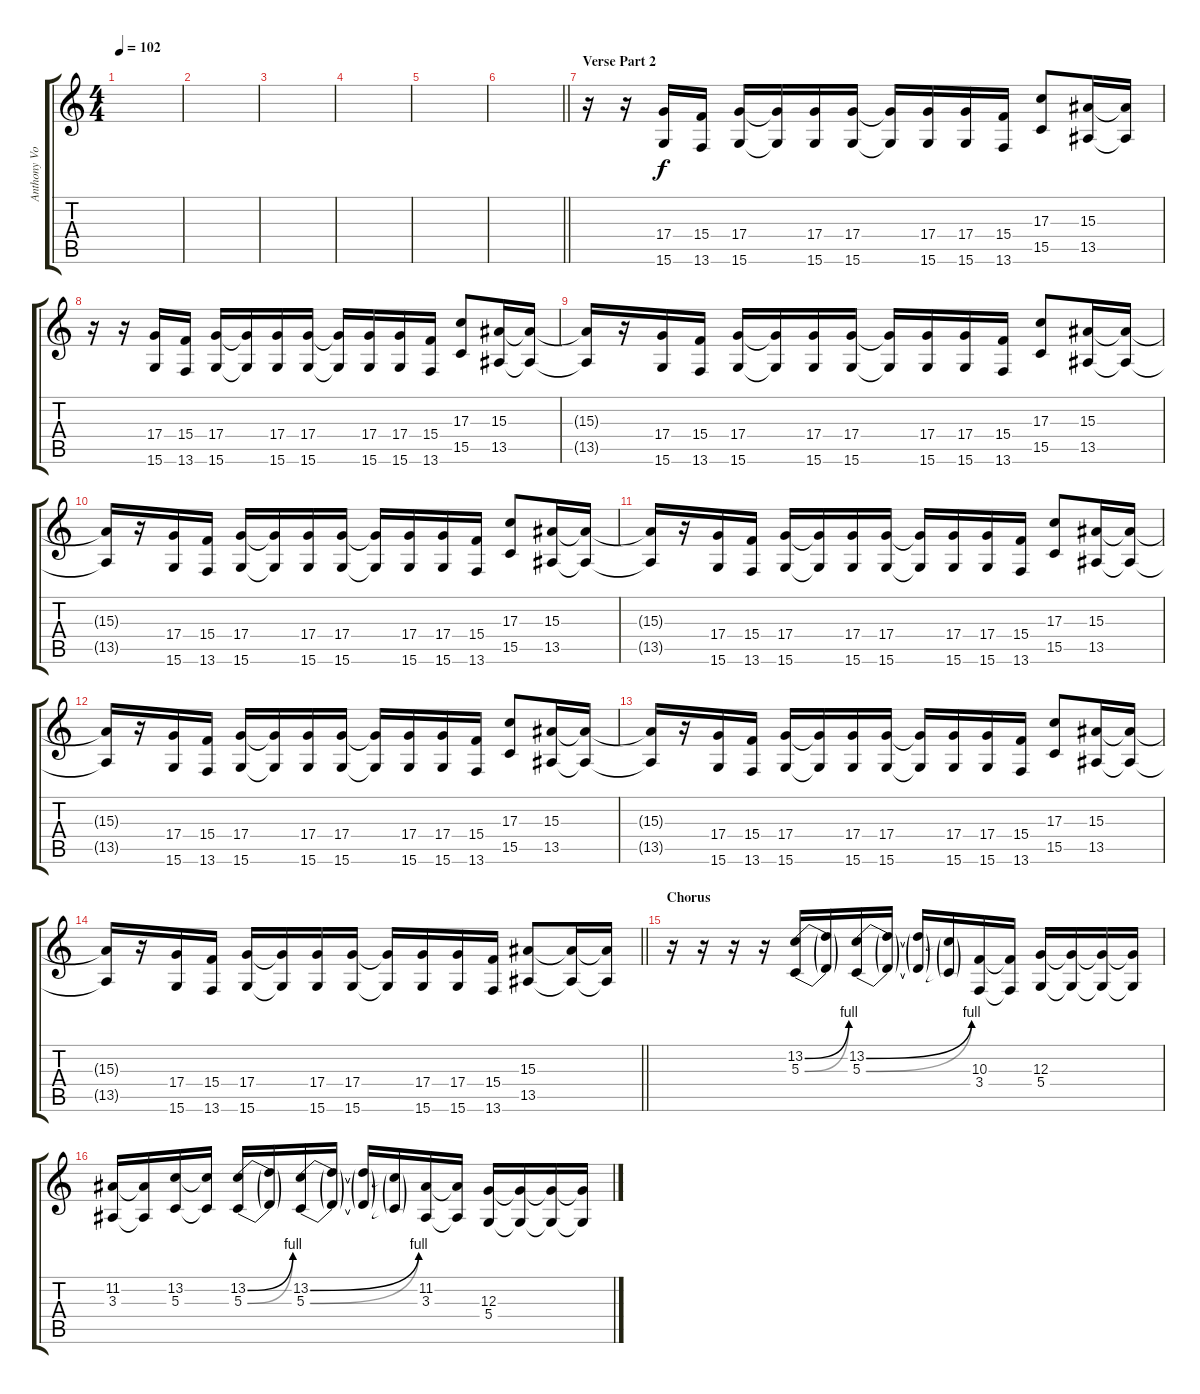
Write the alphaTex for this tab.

\track ("Anthony Vocals" "Anthony Vo") {instrument lead1square}
\staff {score tabs}
\tuning (E4 B3 G3 D3 A2 E2) {hide}
\ts (4 4)
\tempo 102
\clef g2
\ks c
|
|
|
|
|
\barLineRight lightlight
|
\section ("" "Verse Part 2")
r.16 r.16 (17.4 15.6).16 (15.4 13.6).16 (17.4 15.6).16 (17.4{t} 15.6{t}).16 (17.4 15.6).16 (17.4 15.6).16 (17.4{t} 15.6{t}).16 (17.4 15.6).16 (17.4 15.6).16 (15.4 13.6).16 (17.3 15.5).8 (15.3 13.5).16 (15.3{t} 13.5{t}).16 |
r.16 r.16 (17.4 15.6).16 (15.4 13.6).16 (17.4 15.6).16 (17.4{t} 15.6{t}).16 (17.4 15.6).16 (17.4 15.6).16 (17.4{t} 15.6{t}).16 (17.4 15.6).16 (17.4 15.6).16 (15.4 13.6).16 (17.3 15.5).8 (15.3 13.5).16 (15.3{t} 13.5{t}).16 |
(15.3{t} 13.5{t}).16 r.16 (17.4 15.6).16 (15.4 13.6).16 (17.4 15.6).16 (17.4{t} 15.6{t}).16 (17.4 15.6).16 (17.4 15.6).16 (17.4{t} 15.6{t}).16 (17.4 15.6).16 (17.4 15.6).16 (15.4 13.6).16 (17.3 15.5).8 (15.3 13.5).16 (15.3{t} 13.5{t}).16 |
(15.3{t} 13.5{t}).16 r.16 (17.4 15.6).16 (15.4 13.6).16 (17.4 15.6).16 (17.4{t} 15.6{t}).16 (17.4 15.6).16 (17.4 15.6).16 (17.4{t} 15.6{t}).16 (17.4 15.6).16 (17.4 15.6).16 (15.4 13.6).16 (17.3 15.5).8 (15.3 13.5).16 (15.3{t} 13.5{t}).16 |
(15.3{t} 13.5{t}).16 r.16 (17.4 15.6).16 (15.4 13.6).16 (17.4 15.6).16 (17.4{t} 15.6{t}).16 (17.4 15.6).16 (17.4 15.6).16 (17.4{t} 15.6{t}).16 (17.4 15.6).16 (17.4 15.6).16 (15.4 13.6).16 (17.3 15.5).8 (15.3 13.5).16 (15.3{t} 13.5{t}).16 |
(15.3{t} 13.5{t}).16 r.16 (17.4 15.6).16 (15.4 13.6).16 (17.4 15.6).16 (17.4{t} 15.6{t}).16 (17.4 15.6).16 (17.4 15.6).16 (17.4{t} 15.6{t}).16 (17.4 15.6).16 (17.4 15.6).16 (15.4 13.6).16 (17.3 15.5).8 (15.3 13.5).16 (15.3{t} 13.5{t}).16 |
(15.3{t} 13.5{t}).16 r.16 (17.4 15.6).16 (15.4 13.6).16 (17.4 15.6).16 (17.4{t} 15.6{t}).16 (17.4 15.6).16 (17.4 15.6).16 (17.4{t} 15.6{t}).16 (17.4 15.6).16 (17.4 15.6).16 (15.4 13.6).16 (17.3 15.5).8 (15.3 13.5).16 (15.3{t} 13.5{t}).16 |
\barLineRight lightlight
(15.3{t} 13.5{t}).16 r.16 (17.4 15.6).16 (15.4 13.6).16 (17.4 15.6).16 (17.4{t} 15.6{t}).16 (17.4 15.6).16 (17.4 15.6).16 (17.4{t} 15.6{t}).16 (17.4 15.6).16 (17.4 15.6).16 (15.4 13.6).16 (15.3 13.5).8 (15.3{t} 13.5{t}).16 (15.3{t} 13.5{t}).16 |
\section ("" "Chorus")
r.16 r.16 r.16 r.16 (13.2{be (bend 0 0 60 4)} 5.3{be (bend 0 0 60 4)}).16 (13.2{t} 5.3{t}).16 (13.2{be (bend 0 0 60 4)} 5.3{be (bend 0 0 60 4)}).16 (13.2{t} 5.3{t}).16 (13.2{t} 5.3{t}).16 (13.2{t} 5.3{t}).16 (10.3 3.4).16 (10.3{t} 3.4{t}).16 (12.3 5.4).16 (12.3{t} 5.4{t}).16 (12.3{t} 5.4{t}).16 (12.3{t} 5.4{t}).16 |
(11.2 3.3).16 (11.2{t} 3.3{t}).16 (13.2 5.3).16 (13.2{t} 5.3{t}).16 (13.2{be (bend 0 0 60 4)} 5.3{be (bend 0 0 60 4)}).16 (13.2{t} 5.3{t}).16 (13.2{be (bend 0 0 60 4)} 5.3{be (bend 0 0 60 4)}).16 (13.2{t} 5.3{t}).16 (13.2{t} 5.3{t}).16 (13.2{t} 5.3{t}).16 (11.2 3.3).16 (11.2{t} 3.3{t}).16 (12.3 5.4).16 (12.3{t} 5.4{t}).16 (12.3{t} 5.4{t}).16 (12.3{t} 5.4{t}).16
